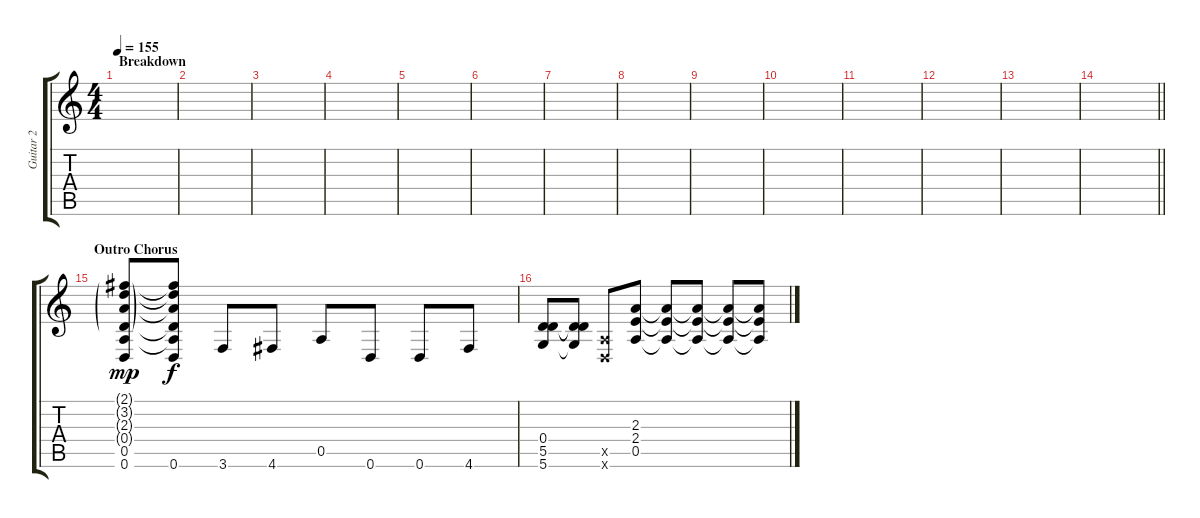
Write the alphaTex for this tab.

\track ("Guitar 2" "Guitar 2") {instrument overdrivenguitar}
\staff {score tabs}
\tuning (E4 B3 G3 D3 A2 D2) {hide}
\ts (4 4)
\section ("" "Breakdown")
\tempo 155
\clef g2
\ks c
|
|
|
|
|
|
|
|
|
|
|
|
|
\barLineRight lightlight
|
\section ("" "Outro Chorus")
(2.1{g} 3.2{g} 2.3{g} 0.4{g} 0.5 0.6).8{dy mp} (2.1{t} 3.2{t} 2.3{t} 0.4{t} 0.5{t} 0.6).8{dy f} 3.6.8 4.6.8 0.5.8 0.6.8 0.6.8 4.6.8 |
(0.4 5.5 5.6).8 (0.4{t} 5.5{t} 5.6{t}).8 (0.5{x} 0.6{x}).8 (2.3 2.4 0.5).8 (2.3{t} 2.4{t} 0.5{t}).8 (2.3{t} 2.4{t} 0.5{t}).8 (2.3{t} 2.4{t} 0.5{t}).8 (2.3{t} 2.4{t} 0.5{t}).8
